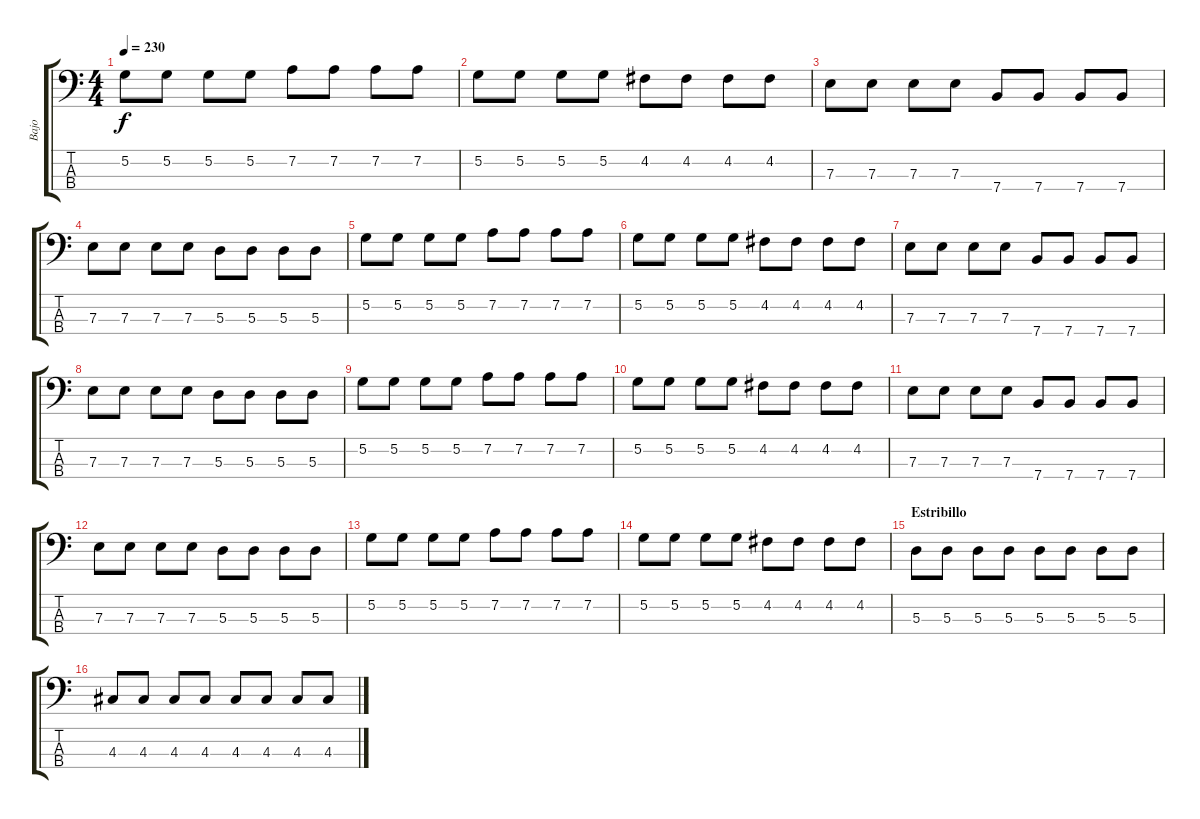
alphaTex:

\track ("Bajo" "Bajo") {instrument electricbassfinger}
\staff {score tabs}
\tuning (G2 D2 A1 E1) {hide}
\ts (4 4)
\tempo 230
\clef f4
\ks c
5.2.8{dy f} 5.2.8 5.2.8 5.2.8 7.2.8 7.2.8 7.2.8 7.2.8 |
5.2.8 5.2.8 5.2.8 5.2.8 4.2.8 4.2.8 4.2.8 4.2.8 |
7.3.8 7.3.8 7.3.8 7.3.8 7.4.8 7.4.8 7.4.8 7.4.8 |
7.3.8 7.3.8 7.3.8 7.3.8 5.3.8 5.3.8 5.3.8 5.3.8 |
5.2.8 5.2.8 5.2.8 5.2.8 7.2.8 7.2.8 7.2.8 7.2.8 |
5.2.8 5.2.8 5.2.8 5.2.8 4.2.8 4.2.8 4.2.8 4.2.8 |
7.3.8 7.3.8 7.3.8 7.3.8 7.4.8 7.4.8 7.4.8 7.4.8 |
7.3.8 7.3.8 7.3.8 7.3.8 5.3.8 5.3.8 5.3.8 5.3.8 |
5.2.8 5.2.8 5.2.8 5.2.8 7.2.8 7.2.8 7.2.8 7.2.8 |
5.2.8 5.2.8 5.2.8 5.2.8 4.2.8 4.2.8 4.2.8 4.2.8 |
7.3.8 7.3.8 7.3.8 7.3.8 7.4.8 7.4.8 7.4.8 7.4.8 |
7.3.8 7.3.8 7.3.8 7.3.8 5.3.8 5.3.8 5.3.8 5.3.8 |
5.2.8 5.2.8 5.2.8 5.2.8 7.2.8 7.2.8 7.2.8 7.2.8 |
5.2.8 5.2.8 5.2.8 5.2.8 4.2.8 4.2.8 4.2.8 4.2.8 |
\section ("" "Estribillo")
5.3.8 5.3.8 5.3.8 5.3.8 5.3.8 5.3.8 5.3.8 5.3.8 |
4.3.8 4.3.8 4.3.8 4.3.8 4.3.8 4.3.8 4.3.8 4.3.8
